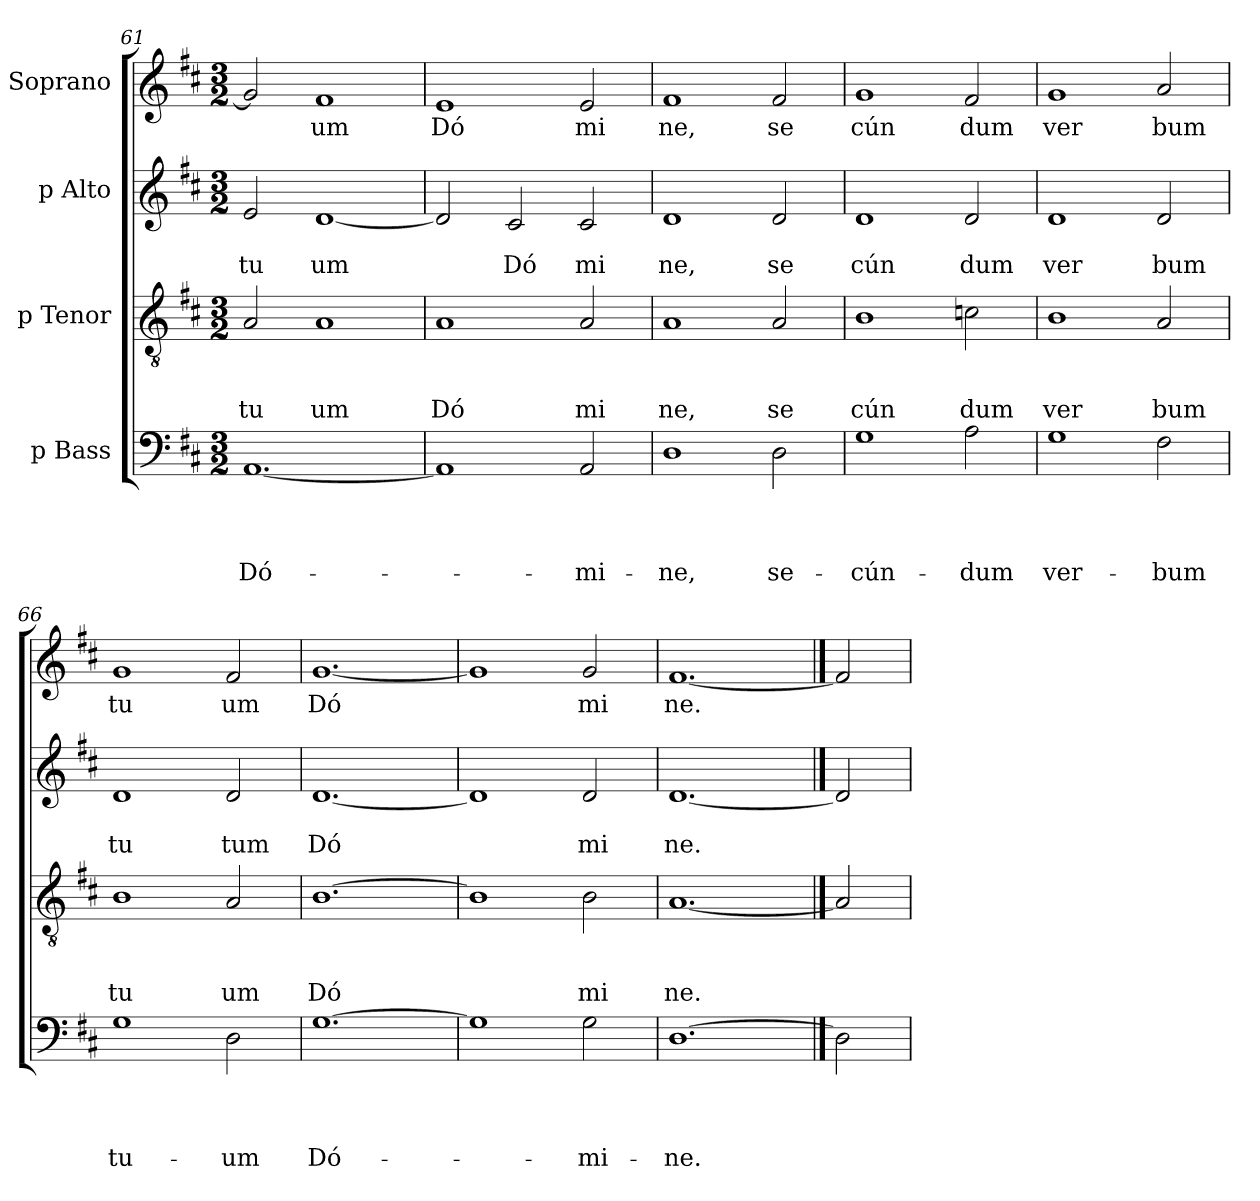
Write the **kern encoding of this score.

**kern	**text	**text	**text	**text	**kern	**text	**text	**text	**kern	**text	**text	**kern	**text
*part4	*part4	*part4	*part4	*part4	*part3	*part3	*part3	*part3	*part2	*part2	*part2	*part1	*part1
*staff4	*staff4	*staff4	*staff4	*staff4	*staff3	*staff3	*staff3	*staff3	*staff2	*staff2	*staff2	*staff1	*staff1
*I"p Bass	*	*	*	*	*I"p Tenor	*	*	*	*I"p Alto	*	*	*I"Soprano	*
*clefF4	*	*	*	*	*clefGv2	*	*	*	*clefG2	*	*	*clefG2	*
*k[f#c#]	*	*	*	*	*k[f#c#]	*	*	*	*k[f#c#]	*	*	*k[f#c#]	*
*D:	*	*	*	*	*D:	*	*	*	*D:	*	*	*D:	*
*M3/2	*	*	*	*	*M3/2	*	*	*	*M3/2	*	*	*M3/2	*
=61	=61	=61	=61	=61	=61	=61	=61	=61	=61	=61	=61	=61	=61
!	!	!	!	!LO:LY:b	!	!	!	!LO:LY:b	!	!	!LO:LY:b	!	!
[<1.AA	.	.	.	Dó-	2A/	.	.	tu	2e/	.	tu	2g/]	.
!	!	!	!	!	!	!	!	!LO:LY:b	!	!	!LO:LY:b	!	!LO:LY:b
.	.	.	.	.	1A	.	.	um	[<1d	.	um	1f#	um
=62	=62	=62	=62	=62	=62	=62	=62	=62	=62	=62	=62	=62	=62
!	!	!	!	!	!	!	!	!LO:LY:b	!	!	!	!	!LO:LY:b
1AA]	.	.	.	.	1A	.	.	Dó	2d/]	.	.	1e	Dó
!	!	!	!	!	!	!	!	!	!	!	!LO:LY:b	!	!
.	.	.	.	.	.	.	.	.	2c#/	.	Dó	.	.
!	!	!	!	!LO:LY:b	!	!	!	!LO:LY:b	!	!	!LO:LY:b	!	!LO:LY:b
2AA/	.	.	.	-mi-	2A/	.	.	mi	2c#/	.	mi	2e/	mi
=63	=63	=63	=63	=63	=63	=63	=63	=63	=63	=63	=63	=63	=63
!	!	!	!	!LO:LY:b	!	!	!	!LO:LY:b	!	!	!LO:LY:b	!	!LO:LY:b
1D	.	.	.	-ne,	1A	.	.	ne,	1d	.	ne,	1f#	ne,
!	!	!	!	!LO:LY:b	!	!	!	!LO:LY:b	!	!	!LO:LY:b	!	!LO:LY:b
2D\	.	.	.	se-	2A/	.	.	se	2d/	.	se	2f#/	se
=64	=64	=64	=64	=64	=64	=64	=64	=64	=64	=64	=64	=64	=64
!	!	!	!	!LO:LY:b	!	!	!	!LO:LY:b	!	!	!LO:LY:b	!	!LO:LY:b
1G	.	.	.	-cún-	1B	.	.	cún	1d	.	cún	1g	cún
!	!	!	!	!LO:LY:b	!	!	!	!LO:LY:b	!	!	!LO:LY:b	!	!LO:LY:b
2A\	.	.	.	-dum	2cn\	.	.	dum	2d/	.	dum	2f#/	dum
=65	=65	=65	=65	=65	=65	=65	=65	=65	=65	=65	=65	=65	=65
!	!	!	!	!LO:LY:b	!	!	!	!LO:LY:b	!	!	!LO:LY:b	!	!LO:LY:b
1G	.	.	.	ver-	1B	.	.	ver	1d	.	ver	1g	ver
!	!	!	!	!LO:LY:b	!	!	!	!LO:LY:b	!	!	!LO:LY:b	!	!LO:LY:b
2F#\	.	.	.	-bum	2A/	.	.	bum	2d/	.	bum	2a/	bum
=66	=66	=66	=66	=66	=66	=66	=66	=66	=66	=66	=66	=66	=66
!	!	!	!	!LO:LY:b	!	!	!	!LO:LY:b	!	!	!LO:LY:b	!	!LO:LY:b
1G	.	.	.	tu-	1B	.	.	tu	1d	.	tu	1g	tu
!	!	!	!	!LO:LY:b	!	!	!	!LO:LY:b	!	!	!LO:LY:b	!	!LO:LY:b
2D\	.	.	.	-um	2A/	.	.	um	2d/	.	tum	2f#/	um
=67	=67	=67	=67	=67	=67	=67	=67	=67	=67	=67	=67	=67	=67
!	!	!	!	!LO:LY:b	!	!	!	!LO:LY:b	!	!	!LO:LY:b	!	!LO:LY:b
[>1.G	.	.	.	Dó-	[<1.B	.	.	Dó	[<1.d	.	Dó	[<1.g	Dó
=68	=68	=68	=68	=68	=68	=68	=68	=68	=68	=68	=68	=68	=68
1G]	.	.	.	.	1B]	.	.	.	1d]	.	.	1g]	.
!	!	!	!	!LO:LY:b	!	!	!	!LO:LY:b	!	!	!LO:LY:b	!	!LO:LY:b
2G\	.	.	.	-mi-	2B\	.	.	mi	2d/	.	mi	2g/	mi
=69	=69	=69	=69	=69	=69	=69	=69	=69	=69	=69	=69	=69	=69
!	!	!	!	!LO:LY:b	!	!	!	!LO:LY:b	!	!	!LO:LY:b	!	!LO:LY:b
[1.D	.	.	.	-ne.	[1.A	.	.	ne.	[1.d	.	ne.	[1.f#	ne.
==70	==70	==70	==70	==70	==70	==70	==70	==70	==70	==70	==70	==70	==70
2D]	.	.	.	.	2A]	.	.	.	2d]	.	.	2f#]	.
=	=	=	=	=	=	=	=	=	=	=	=	=	=
*-	*-	*-	*-	*-	*-	*-	*-	*-	*-	*-	*-	*-	*-
